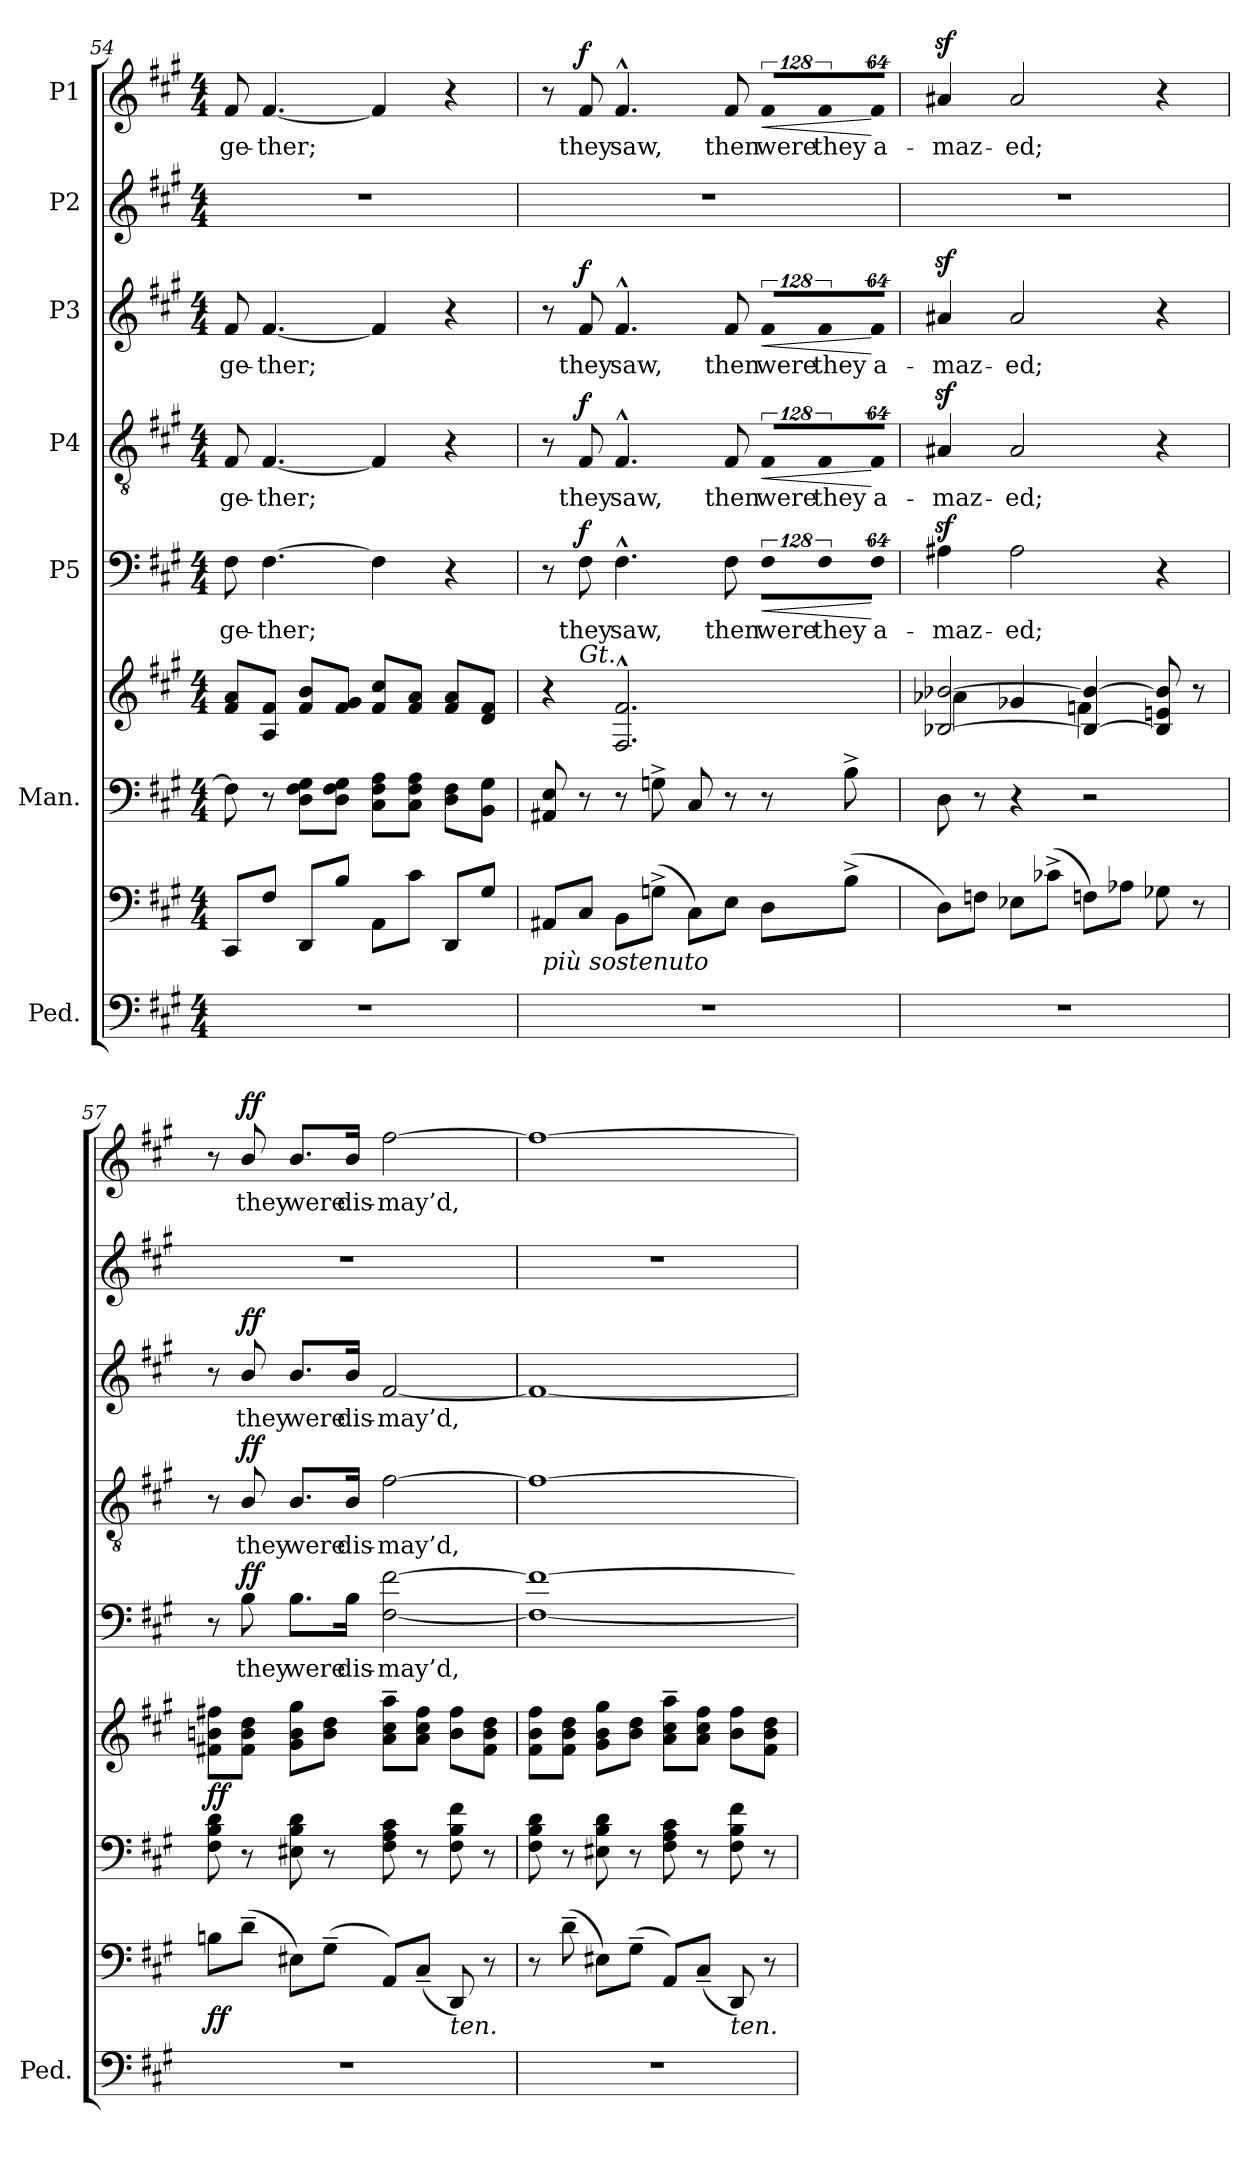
**kern	**kern	**dynam	**kern	**kern	**dynam	**kern	**text	**dynam	**kern	**text	**dynam	**kern	**text	**dynam	**kern	**kern	**text	**dynam
*part7	*part7	*part7	*part6	*part6	*part6	*part5	*part5	*part5	*part4	*part4	*part4	*part3	*part3	*part3	*part2	*part1	*part1	*part1
*staff9	*staff8	*staff8/9	*staff7	*staff6	*staff6/7	*staff5	*staff5	*staff5	*staff4	*staff4	*staff4	*staff3	*staff3	*staff3	*staff2	*staff1	*staff1	*staff1
*I"Ped.	*	*	*I"Man.	*	*	*I"P5	*	*	*I"P4	*	*	*I"P3	*	*	*I"P2	*I"P1	*	*
*I'Ped.	*	*	*	*	*	*	*	*	*	*	*	*	*	*	*	*	*	*
*clefF4	*clefF4	*	*clefF4	*clefG2	*	*clefF4	*	*	*clefGv2	*	*	*clefG2	*	*	*clefG2	*clefG2	*	*
*	*	*	*	*	*	*	*	*	*ITrd7c12	*	*	*	*	*	*	*	*	*
*k[f#c#g#]	*k[f#c#g#]	*	*k[f#c#g#]	*k[f#c#g#]	*	*k[f#c#g#]	*	*	*k[f#c#g#]	*	*	*k[f#c#g#]	*	*	*k[f#c#g#]	*k[f#c#g#]	*	*
*A:	*A:	*	*A:	*A:	*	*A:	*	*	*A:	*	*	*A:	*	*	*A:	*A:	*	*
*M4/4	*M4/4	*	*M4/4	*M4/4	*	*M4/4	*	*	*M4/4	*	*	*M4/4	*	*	*M4/4	*M4/4	*	*
=54	=54	=54	=54	=54	=54	=54	=54	=54	=54	=54	=54	=54	=54	=54	=54	=54	=54	=54
!	!	!	!	!	!	!	!LO:LY:b:color=#000000	!	!	!	!	!	!	!	!	!	!	!
!	!	!	!	!	!	!	!	!	!	!LO:LY:b:color=#000000	!	!	!	!	!	!	!	!
!	!	!	!	!	!	!	!	!	!	!	!	!	!LO:LY:b:color=#000000	!	!	!	!	!
!	!	!	!	!	!	!	!	!	!	!	!	!	!	!	!	!	!LO:LY:b:color=#000000	!
1r	8CC#i/L	.	8F#i\]	8f#i/ 8aiL	.	8F#i\	-ge-	.	8FF#i/	-ge-	.	8f#i/	-ge-	.	1r	8f#i/	-ge-	.
!	!	!	!	!	!	!	!LO:LY:b:color=#000000	!	!	!	!	!	!	!	!	!	!	!
!	!	!	!	!	!	!	!	!	!	!LO:LY:b:color=#000000	!	!	!	!	!	!	!	!
!	!	!	!	!	!	!	!	!	!	!	!	!	!LO:LY:b:color=#000000	!	!	!	!	!
!	!	!	!	!	!	!	!	!	!	!	!	!	!	!	!	!	!LO:LY:b:color=#000000	!
.	8F#i/J	.	8r	8Ai/ 8f#iJ	.	[4.F#i\	-ther;	.	[4.FF#i/	-ther;	.	[4.f#i/	-ther;	.	.	[4.f#i/	-ther;	.
.	8DDi/L	.	8Di\ 8F#i 8G#iL	8f#i/ 8biL	.	.	.	.	.	.	.	.	.	.	.	.	.	.
.	8Bi/J	.	8Di\ 8F#i 8G#iJ	8f#i/ 8g#iJ	.	.	.	.	.	.	.	.	.	.	.	.	.	.
.	8AAi\L	.	8C#i\ 8F#i 8AiL	8f#i/ 8cc#iL	.	4F#i\]	.	.	4FF#i/]	.	.	4f#i/]	.	.	.	4f#i/]	.	.
.	8c#i\J	.	8C#i\ 8F#i 8AiJ	8f#i/ 8aiJ	.	.	.	.	.	.	.	.	.	.	.	.	.	.
.	8DDi/L	.	8Di\ 8F#iL	8f#i/ 8aiL	.	4r	.	.	4r	.	.	4r	.	.	.	4r	.	.
.	8G#i/J	.	8BBi\ 8G#iJ	8di/ 8f#iJ	.	.	.	.	.	.	.	.	.	.	.	.	.	.
!!LO:LB:g=z
=55	=55	=55	=55	=55	=55	=55	=55	=55	=55	=55	=55	=55	=55	=55	=55	=55	=55	=55
!	!LO:TX:b:i:t=più sostenuto	!	!	!	!	!	!	!	!	!	!	!	!	!	!	!	!	!
*	*	*	*	*^	*	*	*	*	*	*	*	*	*	*	*	*	*	*
1r	8AA#Xi/L	.	8AA#Xi/ 8Ei	4r	8ryy	.	8r	.	.	8r	.	.	8r	.	.	1r	8r	.	.
!	!	!	!	!	!	!	!	!LO:LY:b:color=#000000	!	!	!	!	!	!	!	!	!	!	!
!	!	!	!	!	!	!	!	!	!	!	!LO:LY:b:color=#000000	!	!	!	!	!	!	!	!
!	!	!	!	!	!	!	!	!	!	!	!	!	!	!LO:LY:b:color=#000000	!	!	!	!	!
!	!	!	!	!	!LO:TX:a:i:t=Gt.	!	!	!	!	!	!	!	!	!	!	!	!	!	!
!	!	!	!	!	!	!	!	!	!	!	!	!	!	!	!	!	!	!LO:LY:b:color=#000000	!
.	8C#i/J	.	8r	.	2..ryy	.	8F#i\	they	f	8FF#i/	they	f	8f#i/	they	f	.	8f#i/	they	f
!	!	!	!	!	!	!	!	!LO:LY:b:color=#000000	!	!	!	!	!	!	!	!	!	!	!
!	!	!	!	!	!	!	!	!	!	!	!LO:LY:b:color=#000000	!	!	!	!	!	!	!	!
!	!	!	!	!	!	!	!	!	!	!	!	!	!	!LO:LY:b:color=#000000	!	!	!	!	!
!	!	!	!	!	!	!	!	!	!	!	!	!	!	!	!	!	!	!LO:LY:b:color=#000000	!
.	8BBi\L	.	8r	2.F#i/^^ 2.f#i^^	.	.	4.F#^^i\	saw,	.	4.FF#^^i/	saw,	.	4.f#^^i/	saw,	.	.	4.f#^^i/	saw,	.
.	(8Gn^i\J	.	8Gn^i\	.	.	.	.	.	.	.	.	.	.	.	.	.	.	.	.
.	8C#i\L)	.	8C#i/	.	.	.	.	.	.	.	.	.	.	.	.	.	.	.	.
!	!	!	!	!	!	!	!	!LO:LY:b:color=#000000	!	!	!	!	!	!	!	!	!	!	!
!	!	!	!	!	!	!	!	!	!	!	!LO:LY:b:color=#000000	!	!	!	!	!	!	!	!
!	!	!	!	!	!	!	!	!	!	!	!	!	!	!LO:LY:b:color=#000000	!	!	!	!	!
!	!	!	!	!	!	!	!	!	!	!	!	!	!	!	!	!	!	!LO:LY:b:color=#000000	!
.	8Ei\J	.	8r	.	.	.	8F#i\	then	.	8FF#i/	then	.	8f#i/	then	.	.	8f#i/	then	.
!	!	!	!	!	!	!	!LO:N:vis=8	!	!	!	!	!	!	!	!	!	!	!	!
!	!	!	!	!	!	!	!	!LO:LY:b:color=#000000	!LO:HP:b	!LO:N:vis=8	!	!	!	!	!	!	!	!	!
!	!	!	!	!	!	!	!	!	!	!	!LO:LY:b:color=#000000	!LO:HP:b	!LO:N:vis=8	!	!	!	!	!	!
!	!	!	!	!	!	!	!	!	!	!	!	!	!	!LO:LY:b:color=#000000	!LO:HP:b	!	!LO:N:vis=8	!	!
!	!	!	!	!	!	!	!	!	!	!	!	!	!	!	!	!	!	!LO:LY:b:color=#000000	!LO:HP:b
.	8Di\L	.	8r	.	.	.	1024%85F#i\L	were	<	1024%85FF#i/L	were	<	1024%85f#i/L	were	<	.	1024%85f#i/L	were	<
!	!	!	!	!	!	!	!LO:N:vis=8	!	!	!	!	!	!	!	!	!	!	!	!
!	!	!	!	!	!	!	!	!LO:LY:b:color=#000000	!	!LO:N:vis=8	!	!	!	!	!	!	!	!	!
!	!	!	!	!	!	!	!	!	!	!	!LO:LY:b:color=#000000	!	!LO:N:vis=8	!	!	!	!	!	!
!	!	!	!	!	!	!	!	!	!	!	!	!	!	!LO:LY:b:color=#000000	!	!	!LO:N:vis=8	!	!
!	!	!	!	!	!	!	!	!	!	!	!	!	!	!	!	!	!	!LO:LY:b:color=#000000	!
.	.	.	.	.	.	.	1024%85F#i\	they	.	1024%85FF#i/	they	.	1024%85f#i/	they	.	.	1024%85f#i/	they	.
.	(8B^i\J	.	8B^i\	.	.	.	.	.	.	.	.	.	.	.	.	.	.	.	.
!	!	!	!	!	!	!	!LO:N:vis=8	!	!	!	!	!	!	!	!	!	!	!	!
!	!	!	!	!	!	!	!	!LO:LY:b:color=#000000	!	!LO:N:vis=8	!	!	!	!	!	!	!	!	!
!	!	!	!	!	!	!	!	!	!	!	!LO:LY:b:color=#000000	!	!LO:N:vis=8	!	!	!	!	!	!
!	!	!	!	!	!	!	!	!	!	!	!	!	!	!LO:LY:b:color=#000000	!	!	!LO:N:vis=8	!	!
!	!	!	!	!	!	!	!	!	!	!	!	!	!	!	!	!	!	!LO:LY:b:color=#000000	!
.	.	.	.	.	.	.	512%43F#i\J	a-	[	512%43FF#i/J	a-	[	512%43f#i/J	a-	[	.	512%43f#i/J	a-	[
=56	=56	=56	=56	=56	=56	=56	=56	=56	=56	=56	=56	=56	=56	=56	=56	=56	=56	=56	=56
!	!	!	!	!	!	!	!	!LO:LY:b:color=#000000	!	!	!	!	!	!	!	!	!	!	!
!	!	!	!	!	!	!	!	!	!	!	!LO:LY:b:color=#000000	!	!	!	!	!	!	!	!
!	!	!	!	!	!	!	!	!	!	!	!	!	!	!LO:LY:b:color=#000000	!	!	!	!	!
!	!	!	!	!	!	!	!	!	!	!	!	!	!	!	!	!	!	!LO:LY:b:color=#000000	!
1r	8Di\L)	.	8Di\	[2B-Xi/ [2b-Xi	4a-Xi\	.	4A#Xzi\	-maz-	.	4AA#Xzi/	-maz-	.	4a#Xzi/	-maz-	.	1r	4a#Xzi/	-maz-	.
.	8Fni\J	.	8r	.	.	.	.	.	.	.	.	.	.	.	.	.	.	.	.
!	!	!	!	!	!	!	!	!LO:LY:b:color=#000000	!	!	!	!	!	!	!	!	!	!	!
!	!	!	!	!	!	!	!	!	!	!	!LO:LY:b:color=#000000	!	!	!	!	!	!	!	!
!	!	!	!	!	!	!	!	!	!	!	!	!	!	!LO:LY:b:color=#000000	!	!	!	!	!
!	!	!	!	!	!	!	!	!	!	!	!	!	!	!	!	!	!	!LO:LY:b:color=#000000	!
.	8E-Xi\L	.	4r	.	4g-Xi/	.	2A#i\	-ed;	.	2AA#i/	-ed;	.	2a#i/	-ed;	.	.	2a#i/	-ed;	.
.	(8c-X^i\J	.	.	.	.	.	.	.	.	.	.	.	.	.	.	.	.	.	.
.	8Fni\L)	.	2r	4B-i/_ 4b-i_	4fni\	.	.	.	.	.	.	.	.	.	.	.	.	.	.
.	8A-Xi\J	.	.	.	.	.	.	.	.	.	.	.	.	.	.	.	.	.	.
.	8G-Xi\	.	.	8B-i/] 8eni 8b-i]	8ryy	.	4r	.	.	4r	.	.	4r	.	.	.	4r	.	.
.	8r	.	.	8r	8ryy	.	.	.	.	.	.	.	.	.	.	.	.	.	.
*	*	*	*	*v	*v	*	*	*	*	*	*	*	*	*	*	*	*	*	*
=57	=57	=57	=57	=57	=57	=57	=57	=57	=57	=57	=57	=57	=57	=57	=57	=57	=57	=57
1r	8Bni\L	ff	8F#i\ 8Bi 8di	8f#Xi\ 8bni 8ff#XiL	ff	8r	.	.	8r	.	.	8r	.	.	1r	8r	.	.
!	!	!	!	!	!	!	!LO:LY:b:color=#000000	!	!	!	!	!	!	!	!	!	!	!
!	!	!	!	!	!	!	!	!	!	!LO:LY:b:color=#000000	!	!	!	!	!	!	!	!
!	!	!	!	!	!	!	!	!	!	!	!	!	!LO:LY:b:color=#000000	!	!	!	!	!
!	!	!	!	!	!	!	!	!	!	!	!	!	!	!	!	!	!LO:LY:b:color=#000000	!
.	(8d~i\J	.	8r	8f#i\ 8bi 8ddiJ	.	8Bi\	they	ff	8BBi/	they	ff	8bi/	they	ff	.	8bi/	they	ff
!	!	!	!	!	!	!	!LO:LY:b:color=#000000	!	!	!	!	!	!	!	!	!	!	!
!	!	!	!	!	!	!	!	!	!	!LO:LY:b:color=#000000	!	!	!	!	!	!	!	!
!	!	!	!	!	!	!	!	!	!	!	!	!	!LO:LY:b:color=#000000	!	!	!	!	!
!	!	!	!	!	!	!	!	!	!	!	!	!	!	!	!	!	!LO:LY:b:color=#000000	!
.	8E#Xi\L)	.	8E#Xi\ 8Bi 8di	8g#i\ 8bi 8gg#iL	.	8.Bi\L	were	.	8.BBi/L	were	.	8.bi/L	were	.	.	8.bi/L	were	.
.	(8G#~i\J	.	8r	8bi\ 8ddiJ	.	.	.	.	.	.	.	.	.	.	.	.	.	.
!	!	!	!	!	!	!	!LO:LY:b:color=#000000	!	!	!	!	!	!	!	!	!	!	!
!	!	!	!	!	!	!	!	!	!	!LO:LY:b:color=#000000	!	!	!	!	!	!	!	!
!	!	!	!	!	!	!	!	!	!	!	!	!	!LO:LY:b:color=#000000	!	!	!	!	!
!	!	!	!	!	!	!	!	!	!	!	!	!	!	!	!	!	!LO:LY:b:color=#000000	!
.	.	.	.	.	.	16Bi\Jk	dis-	.	16BBi/Jk	dis-	.	16bi/Jk	dis-	.	.	16bi/Jk	dis-	.
!	!	!	!	!	!	!	!LO:LY:b:color=#000000	!	!	!	!	!	!	!	!	!	!	!
!	!	!	!	!	!	!	!	!	!	!LO:LY:b:color=#000000	!	!	!	!	!	!	!	!
!	!	!	!	!	!	!	!	!	!	!	!	!	!LO:LY:b:color=#000000	!	!	!	!	!
!	!	!	!	!	!	!	!	!	!	!	!	!	!	!	!	!	!LO:LY:b:color=#000000	!
.	8AAi/L)	.	8F#i\ 8Ai 8c#i	8ai\~ 8cc#i~ 8aai~L	.	[2F#i\ [2f#i	-may’d,	.	[2F#i\	-may’d,	.	[2f#i/	-may’d,	.	.	[2ff#i\	-may’d,	.
.	(8C#~i/J	.	8r	8ai\ 8cc#i 8ff#iJ	.	.	.	.	.	.	.	.	.	.	.	.	.	.
!	!LO:TX:b:i:t=ten.	!	!	!	!	!	!	!	!	!	!	!	!	!	!	!	!	!
.	8DDi/)	.	8F#i\ 8Bi 8f#i	8bi\ 8ff#iL	.	.	.	.	.	.	.	.	.	.	.	.	.	.
.	8r	.	8r	8f#i\ 8bi 8ddiJ	.	.	.	.	.	.	.	.	.	.	.	.	.	.
=58	=58	=58	=58	=58	=58	=58	=58	=58	=58	=58	=58	=58	=58	=58	=58	=58	=58	=58
1r	8r	.	8F#i\ 8Bi 8di	8f#i\ 8bi 8ff#iL	.	1F#i_ 1f#i_	.	.	1F#i_	.	.	1f#i_	.	.	1r	1ff#i_	.	.
.	(8d~i\	.	8r	8f#i\ 8bi 8ddiJ	.	.	.	.	.	.	.	.	.	.	.	.	.	.
.	8E#Xi\L)	.	8E#Xi\ 8Bi 8di	8g#i\ 8bi 8gg#iL	.	.	.	.	.	.	.	.	.	.	.	.	.	.
.	(8G#~i\J	.	8r	8bi\ 8ddiJ	.	.	.	.	.	.	.	.	.	.	.	.	.	.
.	8AAi/L)	.	8F#i\ 8Ai 8c#i	8ai\~ 8cc#i~ 8aai~L	.	.	.	.	.	.	.	.	.	.	.	.	.	.
.	(8C#~i/J	.	8r	8ai\ 8cc#i 8ff#iJ	.	.	.	.	.	.	.	.	.	.	.	.	.	.
!	!LO:TX:b:i:t=ten.	!	!	!	!	!	!	!	!	!	!	!	!	!	!	!	!	!
.	8DDi/)	.	8F#i\ 8Bi 8f#i	8bi\ 8ff#iL	.	.	.	.	.	.	.	.	.	.	.	.	.	.
.	8r	.	8r	8f#i\ 8bi 8ddiJ	.	.	.	.	.	.	.	.	.	.	.	.	.	.
=	=	=	=	=	=	=	=	=	=	=	=	=	=	=	=	=	=	=
*-	*-	*-	*-	*-	*-	*-	*-	*-	*-	*-	*-	*-	*-	*-	*-	*-	*-	*-
